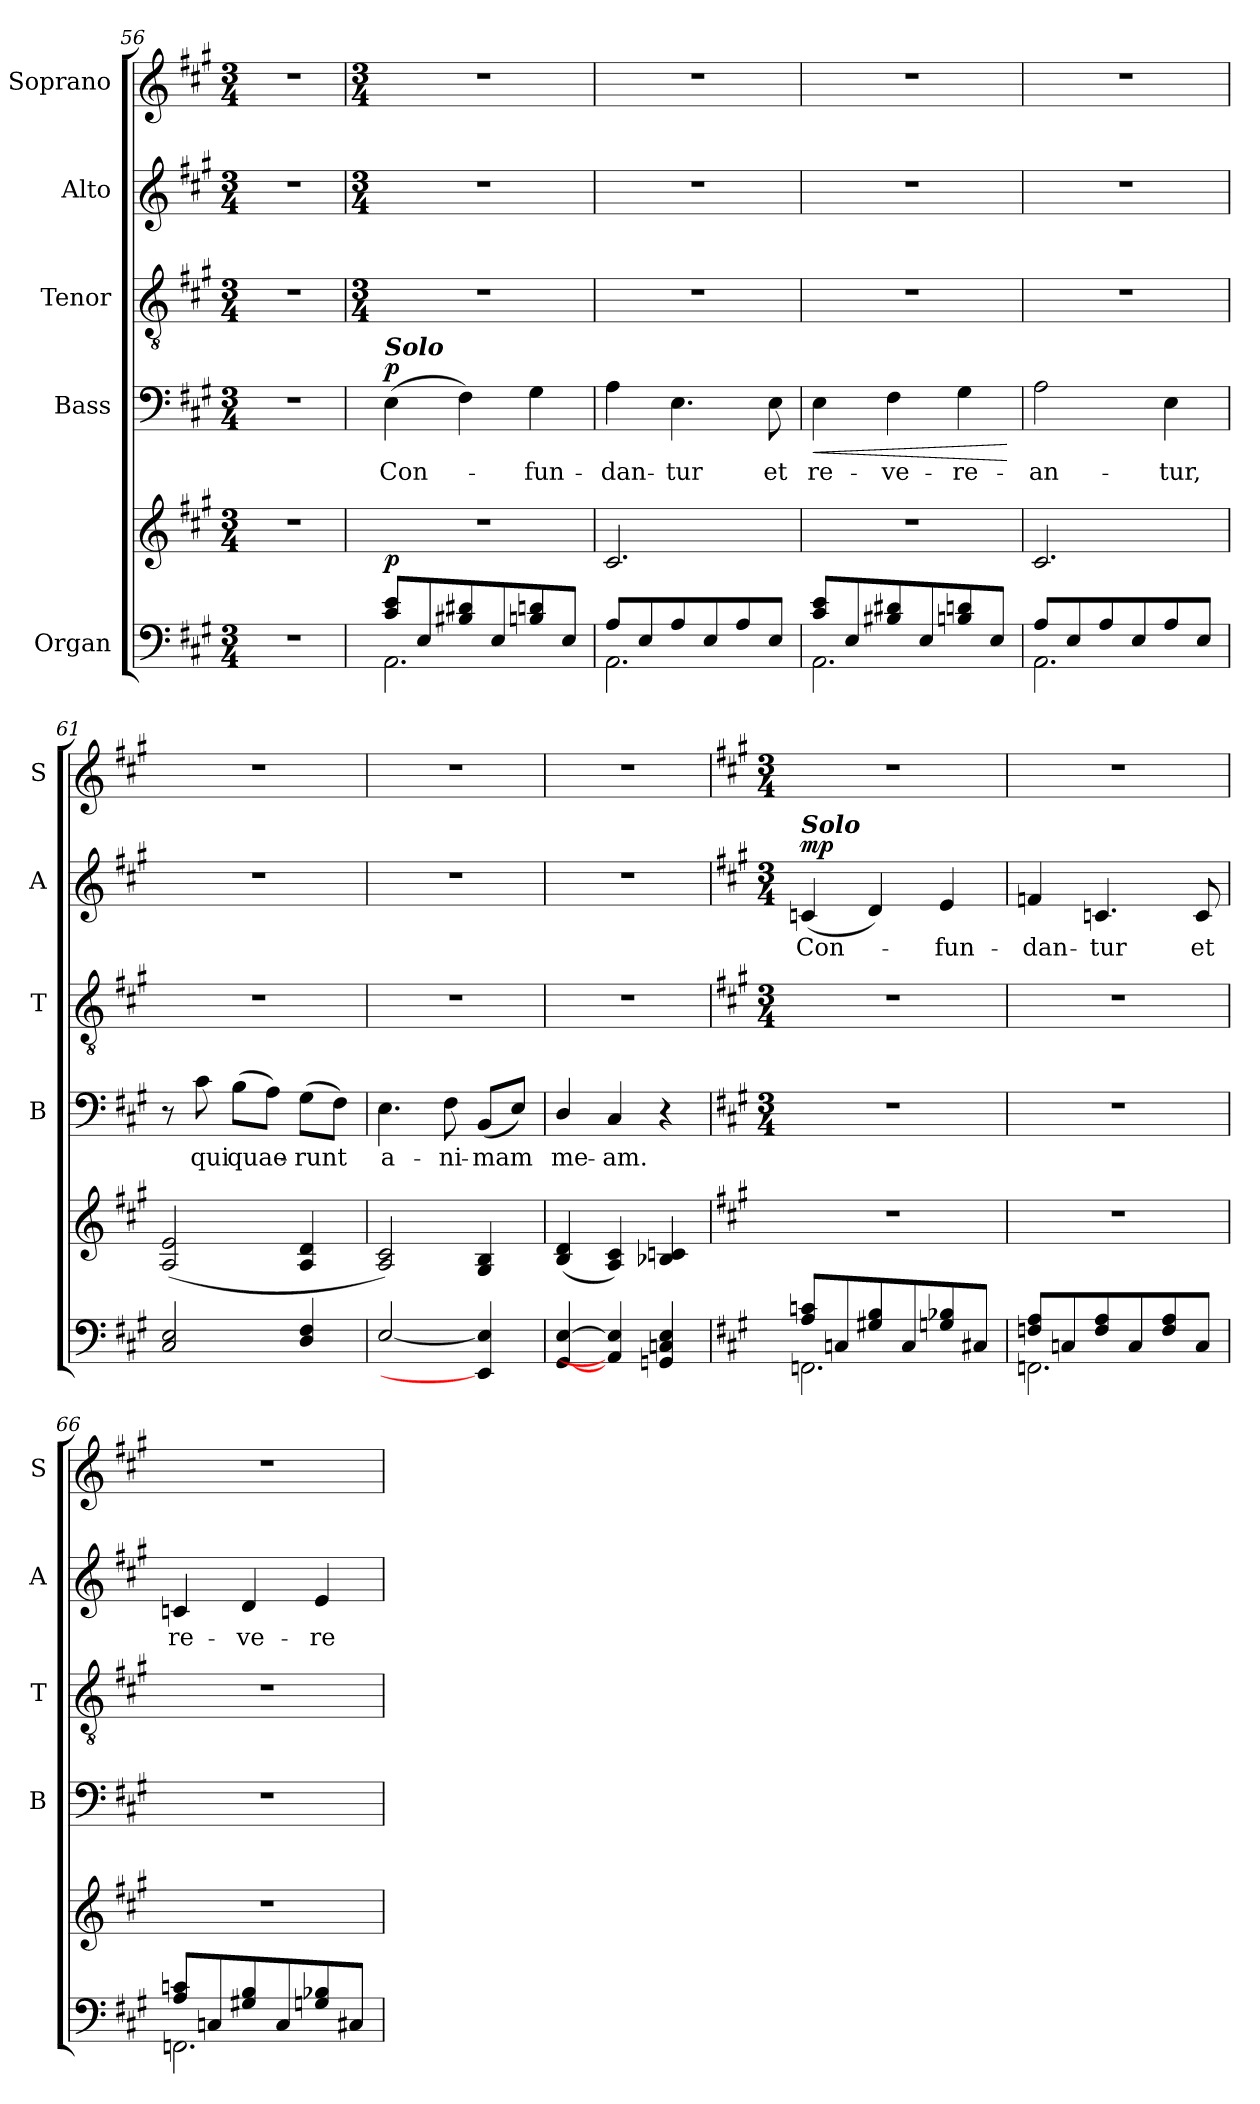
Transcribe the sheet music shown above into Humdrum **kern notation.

**kern	**kern	**dynam	**kern	**text	**dynam	**kern	**kern	**text	**dynam	**kern
*part5	*part5	*part5	*part4	*part4	*part4	*part3	*part2	*part2	*part2	*part1
*staff6	*staff5	*staff5/6	*staff4	*staff4	*staff4	*staff3	*staff2	*staff2	*staff2	*staff1
*I"Organ	*	*	*I"Bass	*	*	*I"Tenor	*I"Alto	*	*	*I"Soprano
*	*	*	*I'B	*	*	*I'T	*I'A	*	*	*I'S
*clefF4	*clefG2	*	*clefF4	*	*	*clefGv2	*clefG2	*	*	*clefG2
*k[f#c#g#]	*k[f#c#g#]	*	*k[f#c#g#]	*	*	*k[f#c#g#]	*k[f#c#g#]	*	*	*k[f#c#g#]
*A:	*A:	*	*A:	*	*	*A:	*A:	*	*	*A:
*M3/4	*M3/4	*	*M3/4	*	*	*M3/4	*M3/4	*	*	*M3/4
=56	=56	=56	=56	=56	=56	=56	=56	=56	=56	=56
2.r	2.r	.	2.r	.	.	2.r	2.r	.	.	2.r
!!LO:LB:g=z
=57	=57	=57	=57	=57	=57	=57	=57	=57	=57	=57
*	*	*	*	*	*	*M3/4	*M3/4	*	*	*M3/4
*^	*	*	*	*	*	*	*	*	*	*
!	!	!	!	!LO:TX:a:Bi:t=Solo	!	!	!	!	!	!	!
!	!	!LO:N:vis=1	!LO:DY:b	!	!LO:LY:b	!LO:DY:b	!	!	!	!	!
8c#/ 8e/L	2.AA\	2.r	p	(>4E	Con-	p	2.r	2.r	.	.	2.r
8E/	.	.	.	.	.	.	.	.	.	.	.
8B#X/ 8d#X/	.	.	.	4F#)	.	.	.	.	.	.	.
8E/	.	.	.	.	.	.	.	.	.	.	.
!	!	!	!	!	!LO:LY:b	!	!	!	!	!	!
8Bn/ 8dn/	.	.	.	4G#	fun-	.	.	.	.	.	.
8E/J	.	.	.	.	.	.	.	.	.	.	.
=58	=58	=58	=58	=58	=58	=58	=58	=58	=58	=58	=58
!	!	!	!	!	!LO:LY:b	!	!	!	!	!	!
8A/L	2.AA\	2.c#	.	4A	-dan-	.	2.r	2.r	.	.	2.r
8E/	.	.	.	.	.	.	.	.	.	.	.
!	!	!	!	!	!LO:LY:b	!	!	!	!	!	!
8A/	.	.	.	4.E	-tur	.	.	.	.	.	.
8E/	.	.	.	.	.	.	.	.	.	.	.
8A/	.	.	.	.	.	.	.	.	.	.	.
!	!	!	!	!	!LO:LY:b	!	!	!	!	!	!
8E/J	.	.	.	8E	et	.	.	.	.	.	.
=59	=59	=59	=59	=59	=59	=59	=59	=59	=59	=59	=59
!	!	!LO:N:vis=1	!	!	!LO:LY:b	!LO:HP:b	!	!	!	!	!
8c#/ 8e/L	2.AA\	2.r	.	4E	re-	<	2.r	2.r	.	.	2.r
8E/	.	.	.	.	.	.	.	.	.	.	.
!	!	!	!	!	!LO:LY:b	!	!	!	!	!	!
8B#X/ 8d#X/	.	.	.	4F#	-ve-	.	.	.	.	.	.
8E/	.	.	.	.	.	.	.	.	.	.	.
!	!	!	!	!	!LO:LY:b	!	!	!	!	!	!
8Bn/ 8dn/	.	.	.	4G#	-re-	.	.	.	.	.	.
8E/J	.	.	.	.	.	.	.	.	.	.	.
*v	*v	*	*	*	*	*	*	*	*	*	*
.	.	.	.	.	[	.	.	.	.	.
=60	=60	=60	=60	=60	=60	=60	=60	=60	=60	=60
*^	*	*	*	*	*	*	*	*	*	*
!	!	!	!	!	!LO:LY:b	!	!	!	!	!	!
8A/L	2.AA\	2.c#	.	2A	-an-	.	2.r	2.r	.	.	2.r
8E/	.	.	.	.	.	.	.	.	.	.	.
8A/	.	.	.	.	.	.	.	.	.	.	.
8E/	.	.	.	.	.	.	.	.	.	.	.
!	!	!	!	!	!LO:LY:b	!	!	!	!	!	!
8A/	.	.	.	4E	-tur,	.	.	.	.	.	.
8E/J	.	.	.	.	.	.	.	.	.	.	.
=61	=61	=61	=61	=61	=61	=61	=61	=61	=61	=61	=61
!	!LO:N:vis=1	!	!	!	!	!	!	!	!	!	!
2C#/ 2E/	2.ryy	(>2A 2e	.	8r	.	.	2.r	2.r	.	.	2.r
!	!	!	!	!	!LO:LY:b	!	!	!	!	!	!
.	.	.	.	8c#	qui	.	.	.	.	.	.
!	!	!	!	!	!LO:LY:b	!	!	!	!	!	!
.	.	.	.	(>8BL	quae-	.	.	.	.	.	.
.	.	.	.	8AJ)	.	.	.	.	.	.	.
!	!	!	!	!	!LO:LY:b	!	!	!	!	!	!
4D/ 4F#/	.	4A 4d	.	(>8G#L	runt	.	.	.	.	.	.
.	.	.	.	8F#J)	.	.	.	.	.	.	.
*v	*v	*	*	*	*	*	*	*	*	*	*
=62	=62	=62	=62	=62	=62	=62	=62	=62	=62	=62
!	!	!	!	!LO:LY:b	!	!	!	!	!	!
[2E/	2A 2c#)	.	4.E	a-	.	2.r	2.r	.	.	2.r
!	!	!	!	!LO:LY:b	!	!	!	!	!	!
.	.	.	8F#	-ni-	.	.	.	.	.	.
!	!	!	!	!LO:LY:b	!	!	!	!	!	!
4EE/] 4E/]	4G# 4B	.	(<8BBL	-mam	.	.	.	.	.	.
.	.	.	8EJ)	.	.	.	.	.	.	.
=63	=63	=63	=63	=63	=63	=63	=63	=63	=63	=63
!	!	!	!	!LO:LY:b	!	!	!	!	!	!
[4GG#/ [4E/	(>4B 4d	.	4D/	me-	.	2.r	2.r	.	.	2.r
!	!	!	!	!LO:LY:b	!	!	!	!	!	!
4AA/] 4E/]	4A 4c#)	.	4C#	-am.	.	.	.	.	.	.
4GGn/ 4Cn/ 4E/	4B-X 4cn	.	4r	.	.	.	.	.	.	.
!!LO:LB:g=z
=64	=64	=64	=64	=64	=64	=64	=64	=64	=64	=64
*	*	*	*	*	*	*	*k[f#c#g#]	*	*	*
*	*	*	*	*	*	*	*A:	*	*	*
*	*	*	*M3/4	*	*	*M3/4	*M3/4	*	*	*M3/4
*^	*	*	*	*	*	*	*	*	*	*
!	!	!	!	!	!	!	!	!LO:TX:a:Bi:t=Solo	!	!	!
!	!	!LO:N:vis=1	!	!	!	!	!	!	!LO:LY:b	!LO:DY:b	!
8A/ 8cn/L	2.FFn\	2.r	.	2.r	.	.	2.r	(<4cn	Con-	mp	2.r
8Cn/	.	.	.	.	.	.	.	.	.	.	.
8G#X/ 8B/	.	.	.	.	.	.	.	4d)	.	.	.
8C/	.	.	.	.	.	.	.	.	.	.	.
!	!	!	!	!	!	!	!	!	!LO:LY:b	!	!
8Gn/ 8B-X/	.	.	.	.	.	.	.	4e	fun-	.	.
8C#X/J	.	.	.	.	.	.	.	.	.	.	.
=65	=65	=65	=65	=65	=65	=65	=65	=65	=65	=65	=65
!	!	!LO:N:vis=1	!	!	!	!	!	!	!LO:LY:b	!	!
8Fn/ 8A/L	2.FFn\	2.r	.	2.r	.	.	2.r	4fn	-dan-	.	2.r
8Cn/	.	.	.	.	.	.	.	.	.	.	.
!	!	!	!	!	!	!	!	!	!LO:LY:b	!	!
8F/ 8A/	.	.	.	.	.	.	.	4.cn	-tur	.	.
8C/	.	.	.	.	.	.	.	.	.	.	.
8F/ 8A/	.	.	.	.	.	.	.	.	.	.	.
!	!	!	!	!	!	!	!	!	!LO:LY:b	!	!
8C/J	.	.	.	.	.	.	.	8c	et	.	.
=66	=66	=66	=66	=66	=66	=66	=66	=66	=66	=66	=66
!	!	!LO:N:vis=1	!	!	!	!	!	!	!LO:LY:b	!	!
8A/ 8cn/L	2.FFn\	2.r	.	2.r	.	.	2.r	4cn	re-	.	2.r
8Cn/	.	.	.	.	.	.	.	.	.	.	.
!	!	!	!	!	!	!	!	!	!LO:LY:b	!	!
8G#X/ 8B/	.	.	.	.	.	.	.	4d	-ve-	.	.
8C/	.	.	.	.	.	.	.	.	.	.	.
!	!	!	!	!	!	!	!	!	!LO:LY:b	!	!
8Gn/ 8B-X/	.	.	.	.	.	.	.	4e	-re-	.	.
8C#X/J	.	.	.	.	.	.	.	.	.	.	.
*v	*v	*	*	*	*	*	*	*	*	*	*
=	=	=	=	=	=	=	=	=	=	=
*-	*-	*-	*-	*-	*-	*-	*-	*-	*-	*-
